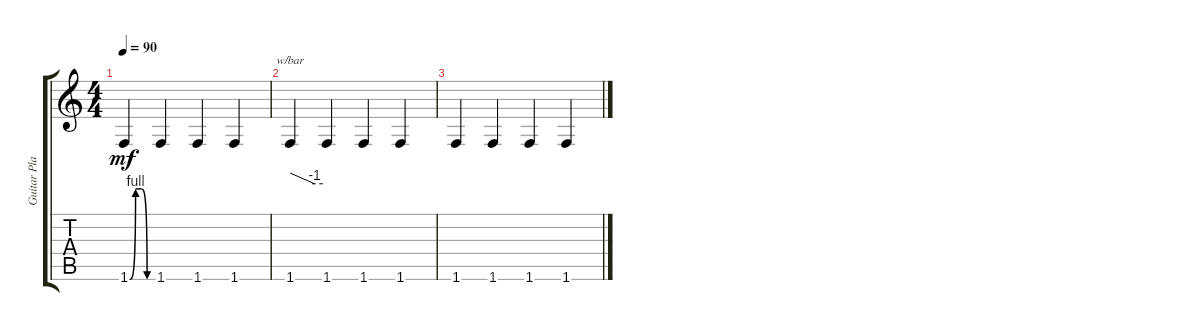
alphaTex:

\track ("Guitar Player" "Guitar Pla") {instrument distortionguitar}
\staff {score tabs}
\tuning (E4 B3 G3 D3 A2 E2) {hide}
\ts (4 4)
\tempo 90
\clef g2
\ks c
1.6{be (custom 0 0 15 4 30 4 45 0 60 0)}.4{dy mf instrument distortionguitar} 1.6.4 1.6.4 1.6.4 |
1.6.4{tbe (custom default 0 0 45 -4 60 -4)} 1.6.4 1.6.4 1.6.4 |
1.6.4 1.6.4 1.6.4 1.6.4
